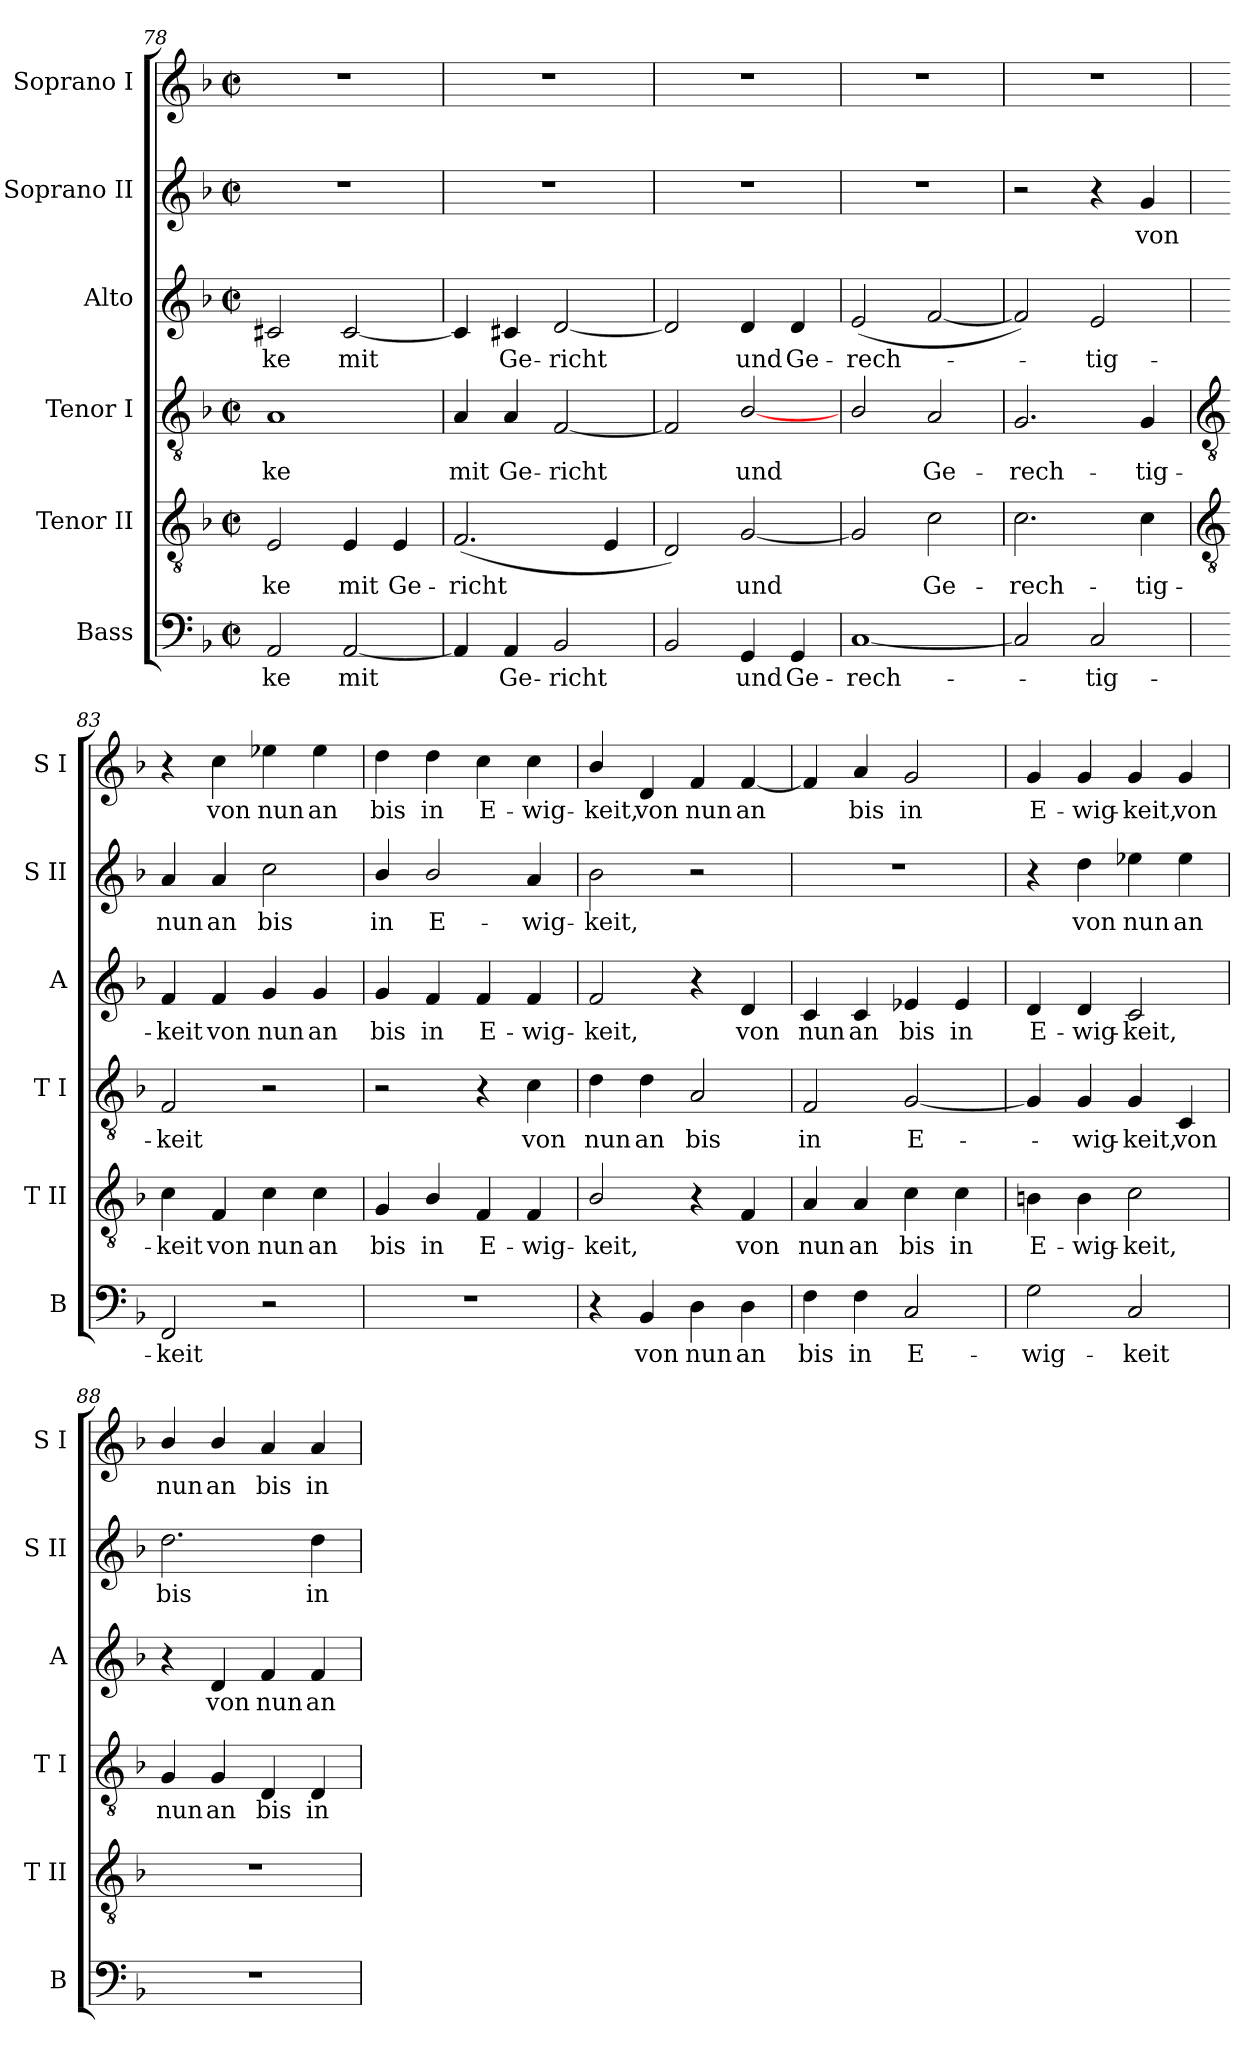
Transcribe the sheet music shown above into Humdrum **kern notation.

**kern	**text	**kern	**text	**kern	**text	**kern	**text	**kern	**text	**kern	**text
*part6	*part6	*part5	*part5	*part4	*part4	*part3	*part3	*part2	*part2	*part1	*part1
*staff6	*staff6	*staff5	*staff5	*staff4	*staff4	*staff3	*staff3	*staff2	*staff2	*staff1	*staff1
*I"Bass	*	*I"Tenor II	*	*I"Tenor I	*	*I"Alto	*	*I"Soprano II	*	*I"Soprano I	*
*I'B	*	*I'T II	*	*I'T I	*	*I'A	*	*I'S II	*	*I'S I	*
*clefF4	*	*clefGv2	*	*clefGv2	*	*clefG2	*	*clefG2	*	*clefG2	*
*k[b-]	*	*k[b-]	*	*k[b-]	*	*k[b-]	*	*k[b-]	*	*k[b-]	*
*F:	*	*F:	*	*F:	*	*F:	*	*F:	*	*F:	*
*M2/2	*	*M2/2	*	*M2/2	*	*M2/2	*	*M2/2	*	*M2/2	*
*met(c|)	*	*met(c|)	*	*met(c|)	*	*met(c|)	*	*met(c|)	*	*met(c|)	*
=78	=78	=78	=78	=78	=78	=78	=78	=78	=78	=78	=78
!	!LO:LY:b	!	!LO:LY:b	!	!LO:LY:b	!	!LO:LY:b	!	!	!	!
2AA	ke	2E	ke	1A	-ke	2c#X	-ke	1r	.	1r	.
!	!LO:LY:b	!	!LO:LY:b	!	!	!	!LO:LY:b	!	!	!	!
[2AA	mit	4E	mit	.	.	[2c#	mit	.	.	.	.
!	!	!	!LO:LY:b	!	!	!	!	!	!	!	!
.	.	4E	Ge-	.	.	.	.	.	.	.	.
=79	=79	=79	=79	=79	=79	=79	=79	=79	=79	=79	=79
!	!	!	!LO:LY:b	!	!LO:LY:b	!	!	!	!	!	!
4AA]	.	(<2.F	-richt	4A	mit	4c#]	.	1r	.	1r	.
!	!LO:LY:b	!	!	!	!LO:LY:b	!	!LO:LY:b	!	!	!	!
4AA	Ge-	.	.	4A	Ge-	4c#	Ge-	.	.	.	.
!	!LO:LY:b	!	!	!	!LO:LY:b	!	!LO:LY:b	!	!	!	!
2BB-	-richt	.	.	[2F	-richt	[2d	-richt	.	.	.	.
.	.	4E	.	.	.	.	.	.	.	.	.
=80	=80	=80	=80	=80	=80	=80	=80	=80	=80	=80	=80
2BB-	.	2D)	.	2F]	.	2d]	.	1r	.	1r	.
!	!LO:LY:b	!	!LO:LY:b	!	!LO:LY:b	!	!LO:LY:b	!	!	!	!
4GG	und	[2G	und	[2B-/	und	4d	und	.	.	.	.
!	!LO:LY:b	!	!	!	!	!	!LO:LY:b	!	!	!	!
4GG	Ge-	.	.	.	.	4d	Ge-	.	.	.	.
=81	=81	=81	=81	=81	=81	=81	=81	=81	=81	=81	=81
!	!LO:LY:b	!	!	!	!	!	!LO:LY:b	!	!	!	!
[1C	-rech-	2G]	.	2B-/	.	(<2e	-rech-	1r	.	1r	.
!	!	!	!LO:LY:b	!	!LO:LY:b	!	!	!	!	!	!
.	.	2c	Ge-	2A	Ge-	[2f	.	.	.	.	.
=82	=82	=82	=82	=82	=82	=82	=82	=82	=82	=82	=82
!	!	!	!LO:LY:b	!	!LO:LY:b	!	!	!	!	!	!
2C]	.	2.c	-rech-	2.G	-rech-	2f])	.	2r	.	1r	.
!	!LO:LY:b	!	!	!	!	!	!LO:LY:b	!	!	!	!
2C	tig-	.	.	.	.	2e	tig-	4r	.	.	.
!	!	!	!LO:LY:b	!	!LO:LY:b	!	!	!	!LO:LY:b	!	!
.	.	4c	-tig-	4G	-tig-	.	.	4g	von	.	.
!!LO:LB:g=z
=83	=83	=83	=83	=83	=83	=83	=83	=83	=83	=83	=83
*	*	*clefGv2	*	*clefGv2	*	*	*	*	*	*	*
!	!LO:LY:b	!	!LO:LY:b	!	!LO:LY:b	!	!LO:LY:b	!	!LO:LY:b	!	!
2FF	-keit	4c	-keit	2F	-keit	4f	-keit	4a	nun	4r	.
!	!	!	!LO:LY:b	!	!	!	!LO:LY:b	!	!LO:LY:b	!	!LO:LY:b
.	.	4F	von	.	.	4f	von	4a	an	4cc	von
!	!	!	!LO:LY:b	!	!	!	!LO:LY:b	!	!LO:LY:b	!	!LO:LY:b
2r	.	4c	nun	2r	.	4g	nun	2cc	bis	4ee-X	nun
!	!	!	!LO:LY:b	!	!	!	!LO:LY:b	!	!	!	!LO:LY:b
.	.	4c	an	.	.	4g	an	.	.	4ee-	an
=84	=84	=84	=84	=84	=84	=84	=84	=84	=84	=84	=84
!	!	!	!LO:LY:b	!	!	!	!LO:LY:b	!	!LO:LY:b	!	!LO:LY:b
1r	.	4G	bis	2r	.	4g	bis	4b-/	in	4dd	bis
!	!	!	!LO:LY:b	!	!	!	!LO:LY:b	!	!LO:LY:b	!	!LO:LY:b
.	.	4B-/	in	.	.	4f	in	2b-/	E-	4dd	in
!	!	!	!LO:LY:b	!	!	!	!LO:LY:b	!	!	!	!LO:LY:b
.	.	4F	E-	4r	.	4f	E-	.	.	4cc	E-
!	!	!	!LO:LY:b	!	!LO:LY:b	!	!LO:LY:b	!	!LO:LY:b	!	!LO:LY:b
.	.	4F	-wig-	4c	von	4f	-wig-	4a	-wig-	4cc	-wig-
=85	=85	=85	=85	=85	=85	=85	=85	=85	=85	=85	=85
!	!	!	!LO:LY:b	!	!LO:LY:b	!	!LO:LY:b	!	!LO:LY:b	!	!LO:LY:b
4r	.	2B-/	-keit,	4d	nun	2f	-keit,	2b-	-keit,	4b-/	-keit,
!	!LO:LY:b	!	!	!	!LO:LY:b	!	!	!	!	!	!LO:LY:b
4BB-	von	.	.	4d	an	.	.	.	.	4d	von
!	!LO:LY:b	!	!	!	!LO:LY:b	!	!	!	!	!	!LO:LY:b
4D	nun	4r	.	2A	bis	4r	.	2r	.	4f	nun
!	!LO:LY:b	!	!LO:LY:b	!	!	!	!LO:LY:b	!	!	!	!LO:LY:b
4D	an	4F	von	.	.	4d	von	.	.	[4f	an
=86	=86	=86	=86	=86	=86	=86	=86	=86	=86	=86	=86
!	!LO:LY:b	!	!LO:LY:b	!	!LO:LY:b	!	!LO:LY:b	!	!	!	!
4F	bis	4A	nun	2F	in	4c	nun	1r	.	4f]	.
!	!LO:LY:b	!	!LO:LY:b	!	!	!	!LO:LY:b	!	!	!	!LO:LY:b
4F	in	4A	an	.	.	4c	an	.	.	4a	bis
!	!LO:LY:b	!	!LO:LY:b	!	!LO:LY:b	!	!LO:LY:b	!	!	!	!LO:LY:b
2C	E-	4c	bis	[2G	E-	4e-X	bis	.	.	2g	in
!	!	!	!LO:LY:b	!	!	!	!LO:LY:b	!	!	!	!
.	.	4c	in	.	.	4e-	in	.	.	.	.
=87	=87	=87	=87	=87	=87	=87	=87	=87	=87	=87	=87
!	!LO:LY:b	!	!LO:LY:b	!	!	!	!LO:LY:b	!	!	!	!LO:LY:b
2G	-wig-	4Bn	E-	4G]	.	4d	E-	4r	.	4g	E-
!	!	!	!LO:LY:b	!	!LO:LY:b	!	!LO:LY:b	!	!LO:LY:b	!	!LO:LY:b
.	.	4B	-wig-	4G	wig-	4d	-wig-	4dd	von	4g	-wig-
!	!LO:LY:b	!	!LO:LY:b	!	!LO:LY:b	!	!LO:LY:b	!	!LO:LY:b	!	!LO:LY:b
2C	-keit	2c	-keit,	4G	-keit,	2c	-keit,	4ee-X	nun	4g	-keit,
!	!	!	!	!	!LO:LY:b	!	!	!	!LO:LY:b	!	!LO:LY:b
.	.	.	.	4C	von	.	.	4ee-	an	4g	von
=88	=88	=88	=88	=88	=88	=88	=88	=88	=88	=88	=88
!	!	!	!	!	!LO:LY:b	!	!	!	!LO:LY:b	!	!LO:LY:b
1r	.	1r	.	4G	nun	4r	.	2.dd	bis	4b-/	nun
!	!	!	!	!	!LO:LY:b	!	!LO:LY:b	!	!	!	!LO:LY:b
.	.	.	.	4G	an	4d	von	.	.	4b-/	an
!	!	!	!	!	!LO:LY:b	!	!LO:LY:b	!	!	!	!LO:LY:b
.	.	.	.	4D	bis	4f	nun	.	.	4a	bis
!	!	!	!	!	!LO:LY:b	!	!LO:LY:b	!	!LO:LY:b	!	!LO:LY:b
.	.	.	.	4D	in	4f	an	4dd	in	4a	in
=	=	=	=	=	=	=	=	=	=	=	=
*-	*-	*-	*-	*-	*-	*-	*-	*-	*-	*-	*-
